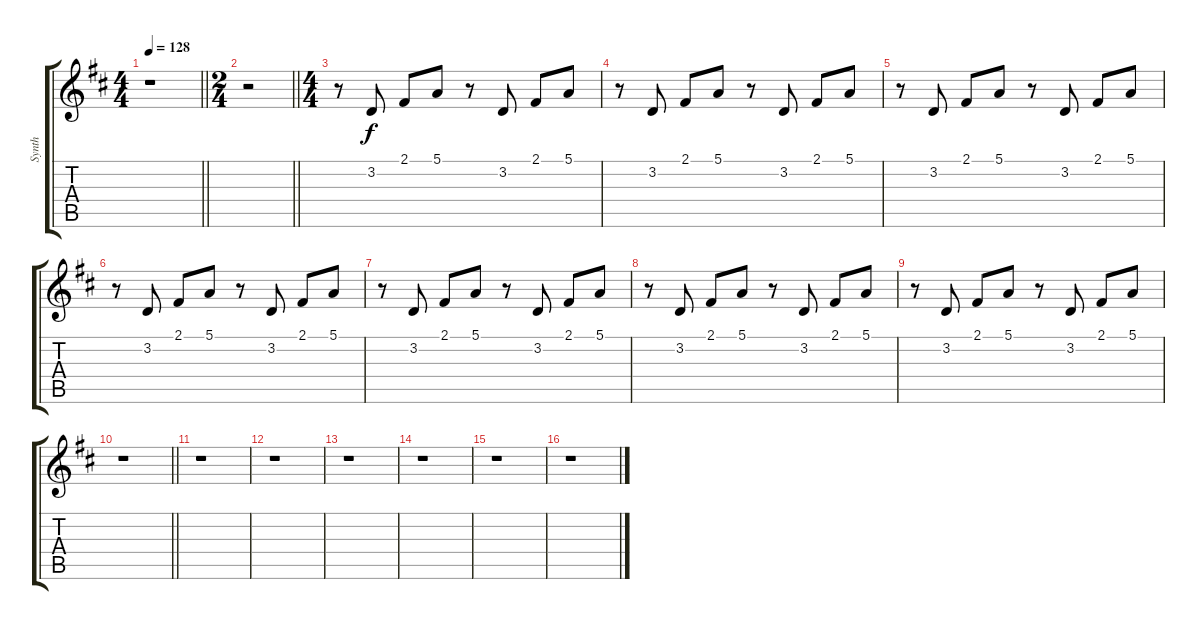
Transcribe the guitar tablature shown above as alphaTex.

\track ("Synth" "Synth") {instrument marimba}
\staff {score tabs}
\tuning (E4 B3 G3 D3 A2 E2) {hide}
\ts (4 4)
\tempo 128
\clef g2
\barLineRight lightlight
\ks d
r.1{dy f instrument marimba} |
\ts (2 4)
\barLineRight lightlight
r.2 |
\ts (4 4)
r.8 3.2.8 2.1.8 5.1.8 r.8 3.2.8 2.1.8 5.1.8 |
r.8 3.2.8 2.1.8 5.1.8 r.8 3.2.8 2.1.8 5.1.8 |
r.8 3.2.8 2.1.8 5.1.8 r.8 3.2.8 2.1.8 5.1.8 |
r.8 3.2.8 2.1.8 5.1.8 r.8 3.2.8 2.1.8 5.1.8 |
r.8 3.2.8 2.1.8 5.1.8 r.8 3.2.8 2.1.8 5.1.8 |
r.8 3.2.8 2.1.8 5.1.8 r.8 3.2.8 2.1.8 5.1.8 |
r.8 3.2.8 2.1.8 5.1.8 r.8 3.2.8 2.1.8 5.1.8 |
\barLineRight lightlight
r.1 |
r.1 |
r.1 |
r.1 |
r.1 |
r.1 |
r.1
